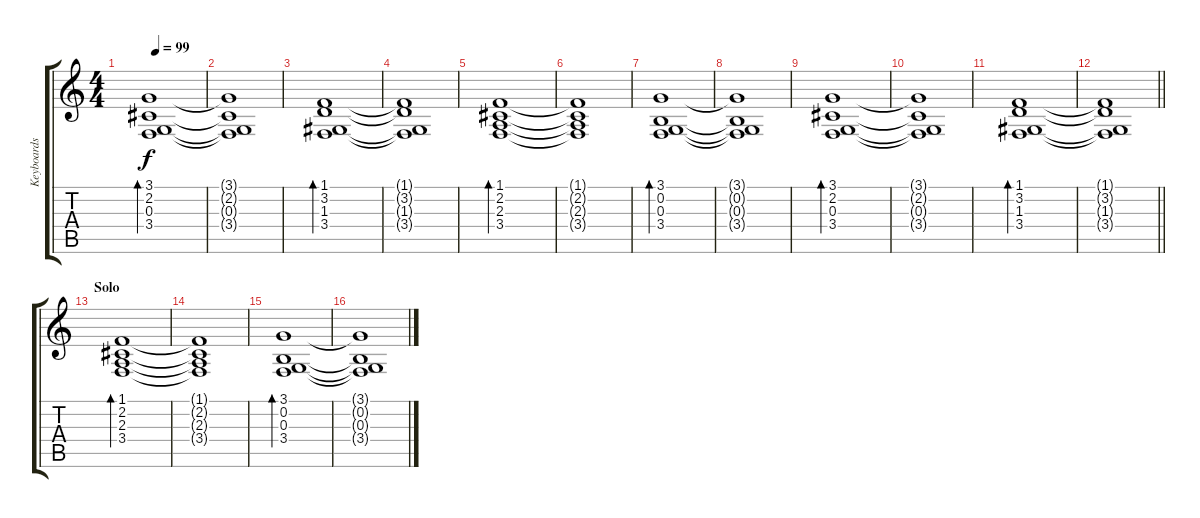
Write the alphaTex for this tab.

\track ("Keyboards" "Keyboards") {instrument electricpiano1}
\staff {score tabs}
\tuning (E4 B3 G3 D3 A2 E2) {hide}
\ts (4 4)
\tempo 99
\clef g2
\ks c
(3.1 2.2 0.3 3.4).1{bd 240 dy f} |
(3.1{t} 2.2{t} 0.3{t} 3.4{t}).1 |
(1.1 3.2 1.3 3.4).1{bd 240} |
(1.1{t} 3.2{t} 1.3{t} 3.4{t}).1 |
(1.1 2.2 2.3 3.4).1{bd 240 volume 13 instrument electricpiano2} |
(1.1{t} 2.2{t} 2.3{t} 3.4{t}).1 |
(3.1 0.2 0.3 3.4).1{bd 240} |
(3.1{t} 0.2{t} 0.3{t} 3.4{t}).1 |
(3.1 2.2 0.3 3.4).1{bd 240} |
(3.1{t} 2.2{t} 0.3{t} 3.4{t}).1 |
(1.1 3.2 1.3 3.4).1{bd 240} |
\barLineRight lightlight
(1.1{t} 3.2{t} 1.3{t} 3.4{t}).1 |
\section ("" "Solo")
(1.1 2.2 2.3 3.4).1{bd 240 volume 13 instrument electricpiano2} |
(1.1{t} 2.2{t} 2.3{t} 3.4{t}).1 |
(3.1 0.2 0.3 3.4).1{bd 240} |
(3.1{t} 0.2{t} 0.3{t} 3.4{t}).1
